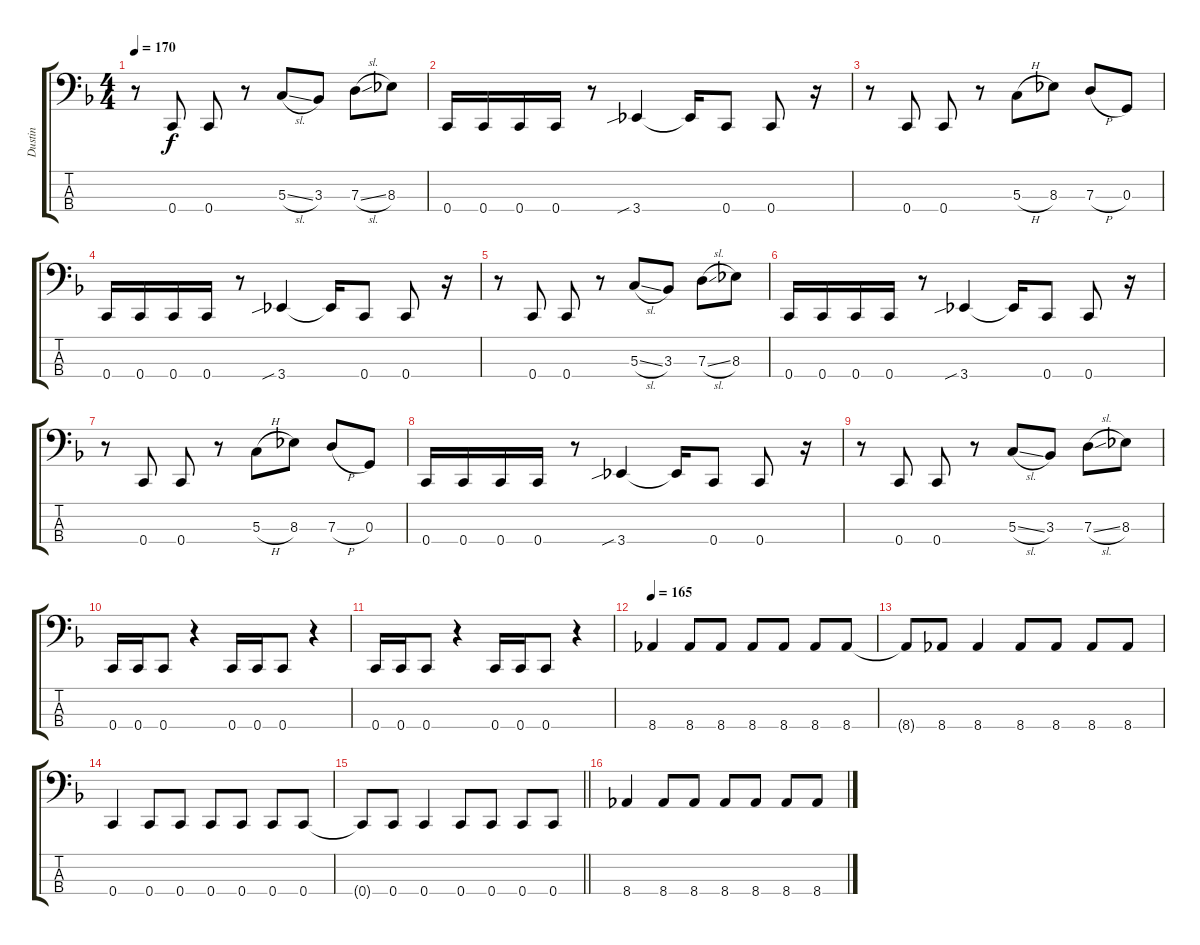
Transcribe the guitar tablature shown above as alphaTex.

\track ("Dustin" "Dustin") {instrument electricbasspick}
\staff {score tabs}
\tuning (F2 C2 G1 C1) {hide}
\ts (4 4)
\tempo 170
\clef f4
\ks f
r.8{dy f} 0.4.8 0.4.8 r.8 5.3{sl}.8 3.3.8 7.3{sl}.8 8.3.8 |
0.4.16 0.4.16 0.4.16 0.4.16 r.8 3.4{sib}.4 3.4{t}.16 0.4.8 0.4.8 r.16 |
r.8 0.4.8 0.4.8 r.8 5.3{h}.8 8.3.8 7.3{h}.8 0.3.8 |
0.4.16 0.4.16 0.4.16 0.4.16 r.8 3.4{sib}.4 3.4{t}.16 0.4.8 0.4.8 r.16 |
r.8 0.4.8 0.4.8 r.8 5.3{sl}.8 3.3.8 7.3{sl}.8 8.3.8 |
0.4.16 0.4.16 0.4.16 0.4.16 r.8 3.4{sib}.4 3.4{t}.16 0.4.8 0.4.8 r.16 |
r.8 0.4.8 0.4.8 r.8 5.3{h}.8 8.3.8 7.3{h}.8 0.3.8 |
0.4.16 0.4.16 0.4.16 0.4.16 r.8 3.4{sib}.4 3.4{t}.16 0.4.8 0.4.8 r.16 |
r.8 0.4.8 0.4.8 r.8 5.3{sl}.8 3.3.8 7.3{sl}.8 8.3.8 |
0.4.16 0.4.16 0.4.8 r.4 0.4.16 0.4.16 0.4.8 r.4 |
0.4.16 0.4.16 0.4.8 r.4 0.4.16 0.4.16 0.4.8 r.4 |
\tempo 165
8.4.4 8.4.8 8.4.8 8.4.8 8.4.8 8.4.8 8.4.8 |
8.4{t}.8 8.4.8 8.4.4 8.4.8 8.4.8 8.4.8 8.4.8 |
0.4.4 0.4.8 0.4.8 0.4.8 0.4.8 0.4.8 0.4.8 |
\barLineRight lightlight
0.4{t}.8 0.4.8 0.4.4 0.4.8 0.4.8 0.4.8 0.4.8 |
8.4.4 8.4.8 8.4.8 8.4.8 8.4.8 8.4.8 8.4.8
